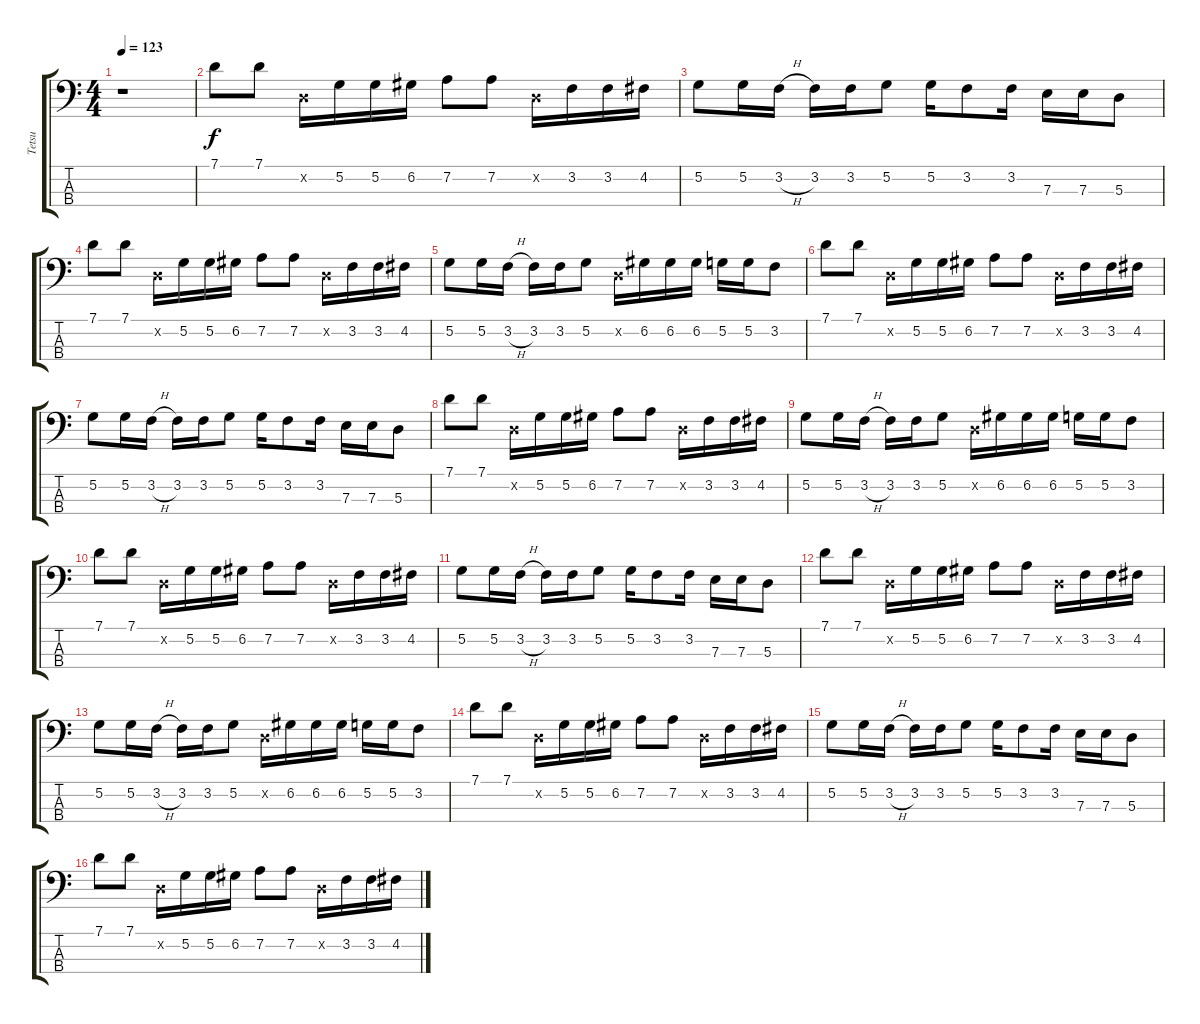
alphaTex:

\track ("Tetsu" "Tetsu") {instrument electricbasspick}
\staff {score tabs}
\tuning (G2 D2 A1 E1) {hide}
\ts (4 4)
\tempo 123
\clef f4
\ks c
r.1{dy f instrument electricbasspick} |
7.1.8 7.1.8 0.2{x}.16 5.2.16 5.2.16 6.2.16 7.2.8 7.2.8 0.2{x}.16 3.2.16 3.2.16 4.2.16 |
5.2.8 5.2.16 3.2{h}.16 3.2.16 3.2.16 5.2.8 5.2.16 3.2.8 3.2.16 7.3.16 7.3.16 5.3.8 |
7.1.8 7.1.8 0.2{x}.16 5.2.16 5.2.16 6.2.16 7.2.8 7.2.8 0.2{x}.16 3.2.16 3.2.16 4.2.16 |
5.2.8 5.2.16 3.2{h}.16 3.2.16 3.2.16 5.2.8 0.2{x}.16 6.2.16 6.2.16 6.2.16 5.2.16 5.2.16 3.2.8 |
7.1.8 7.1.8 0.2{x}.16 5.2.16 5.2.16 6.2.16 7.2.8 7.2.8 0.2{x}.16 3.2.16 3.2.16 4.2.16 |
5.2.8 5.2.16 3.2{h}.16 3.2.16 3.2.16 5.2.8 5.2.16 3.2.8 3.2.16 7.3.16 7.3.16 5.3.8 |
7.1.8 7.1.8 0.2{x}.16 5.2.16 5.2.16 6.2.16 7.2.8 7.2.8 0.2{x}.16 3.2.16 3.2.16 4.2.16 |
5.2.8 5.2.16 3.2{h}.16 3.2.16 3.2.16 5.2.8 0.2{x}.16 6.2.16 6.2.16 6.2.16 5.2.16 5.2.16 3.2.8 |
7.1.8 7.1.8 0.2{x}.16 5.2.16 5.2.16 6.2.16 7.2.8 7.2.8 0.2{x}.16 3.2.16 3.2.16 4.2.16 |
5.2.8 5.2.16 3.2{h}.16 3.2.16 3.2.16 5.2.8 5.2.16 3.2.8 3.2.16 7.3.16 7.3.16 5.3.8 |
7.1.8 7.1.8 0.2{x}.16 5.2.16 5.2.16 6.2.16 7.2.8 7.2.8 0.2{x}.16 3.2.16 3.2.16 4.2.16 |
5.2.8 5.2.16 3.2{h}.16 3.2.16 3.2.16 5.2.8 0.2{x}.16 6.2.16 6.2.16 6.2.16 5.2.16 5.2.16 3.2.8 |
7.1.8 7.1.8 0.2{x}.16 5.2.16 5.2.16 6.2.16 7.2.8 7.2.8 0.2{x}.16 3.2.16 3.2.16 4.2.16 |
5.2.8 5.2.16 3.2{h}.16 3.2.16 3.2.16 5.2.8 5.2.16 3.2.8 3.2.16 7.3.16 7.3.16 5.3.8 |
7.1.8 7.1.8 0.2{x}.16 5.2.16 5.2.16 6.2.16 7.2.8 7.2.8 0.2{x}.16 3.2.16 3.2.16 4.2.16
